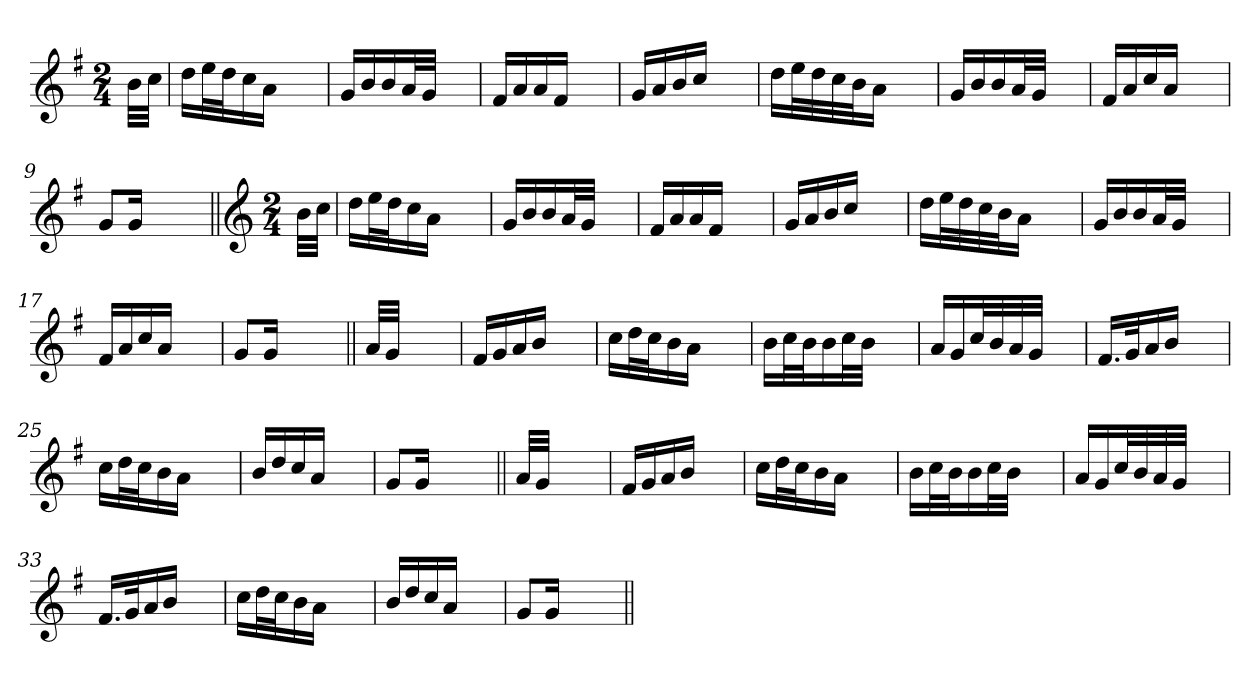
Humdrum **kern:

**kern
*part1
*staff1
*clefG2
*k[f#]
*G:
*M2/4
=1
32b\LLL
32cc\JJJ
=2
16dd\LL
32ee\L
32dd\J
16cc\
16a\JJ
4ryy
=3
16g/LL
16b/
16b/
32a/L
32g/JJJ
4ryy
=4
16f#/LL
16a/
16a/
16f#/JJ
4ryy
=5
16g/LL
16a/
16b/
16cc/JJ
4ryy
=6
16dd\LL
32ee\L
32dd\
32cc\
32b\J
16a\JJ
4ryy
=7
16g/LL
16b/
16b/
32a/L
32g/JJJ
4ryy
!!LO:LB:g=z
=8
16f#/LL
16a/
16cc/
16a/JJ
4ryy
=9
8g/L
16g/Jk
4ryy
16ryy
=10||
*clefG2
*M2/4
32b\LLL
32cc\JJJ
=11
16dd\LL
32ee\L
32dd\J
16cc\
16a\JJ
4ryy
=12
16g/LL
16b/
16b/
32a/L
32g/JJJ
4ryy
=13
16f#/LL
16a/
16a/
16f#/JJ
4ryy
=14
16g/LL
16a/
16b/
16cc/JJ
4ryy
!!LO:LB:g=z
=15
16dd\LL
32ee\L
32dd\
32cc\
32b\J
16a\JJ
4ryy
=16
16g/LL
16b/
16b/
32a/L
32g/JJJ
4ryy
=17
16f#/LL
16a/
16cc/
16a/JJ
4ryy
=18
8g/L
16g/Jk
4ryy
16ryy
=19||
32a/LLL
32g/JJJ
4..ryy
=20
16f#/LL
16g/
16a/
16b/JJ
4ryy
=21
16cc\LL
32dd\L
32cc\J
16b\
16a\JJ
4ryy
!!LO:LB:g=z
=22
16b\LL
32cc\L
32b\J
16b\
32cc\L
32b\JJJ
4ryy
=23
16a/LL
16g/
32cc/L
32b/
32a/
32g/JJJ
4ryy
=24
16.f#/LL
32g/K
16a/
16b/JJ
4ryy
=25
16cc\LL
32dd\L
32cc\J
16b\
16a\JJ
4ryy
=26
16b/LL
16dd/
16cc/
16a/JJ
4ryy
=27
8g/L
16g/Jk
4ryy
16ryy
=28||
32a/LLL
32g/JJJ
4..ryy
!!LO:LB:g=z
=29
16f#/LL
16g/
16a/
16b/JJ
4ryy
=30
16cc\LL
32dd\L
32cc\J
16b\
16a\JJ
4ryy
=31
16b\LL
32cc\L
32b\J
16b\
32cc\L
32b\JJJ
4ryy
=32
16a/LL
16g/
32cc/L
32b/
32a/
32g/JJJ
4ryy
=33
16.f#/LL
32g/K
16a/
16b/JJ
4ryy
=34
16cc\LL
32dd\L
32cc\J
16b\
16a\JJ
4ryy
=35
16b/LL
16dd/
16cc/
16a/JJ
4ryy
!!LO:LB:g=z
=36
8g/L
16g/Jk
4ryy
16ryy
=||
*-
